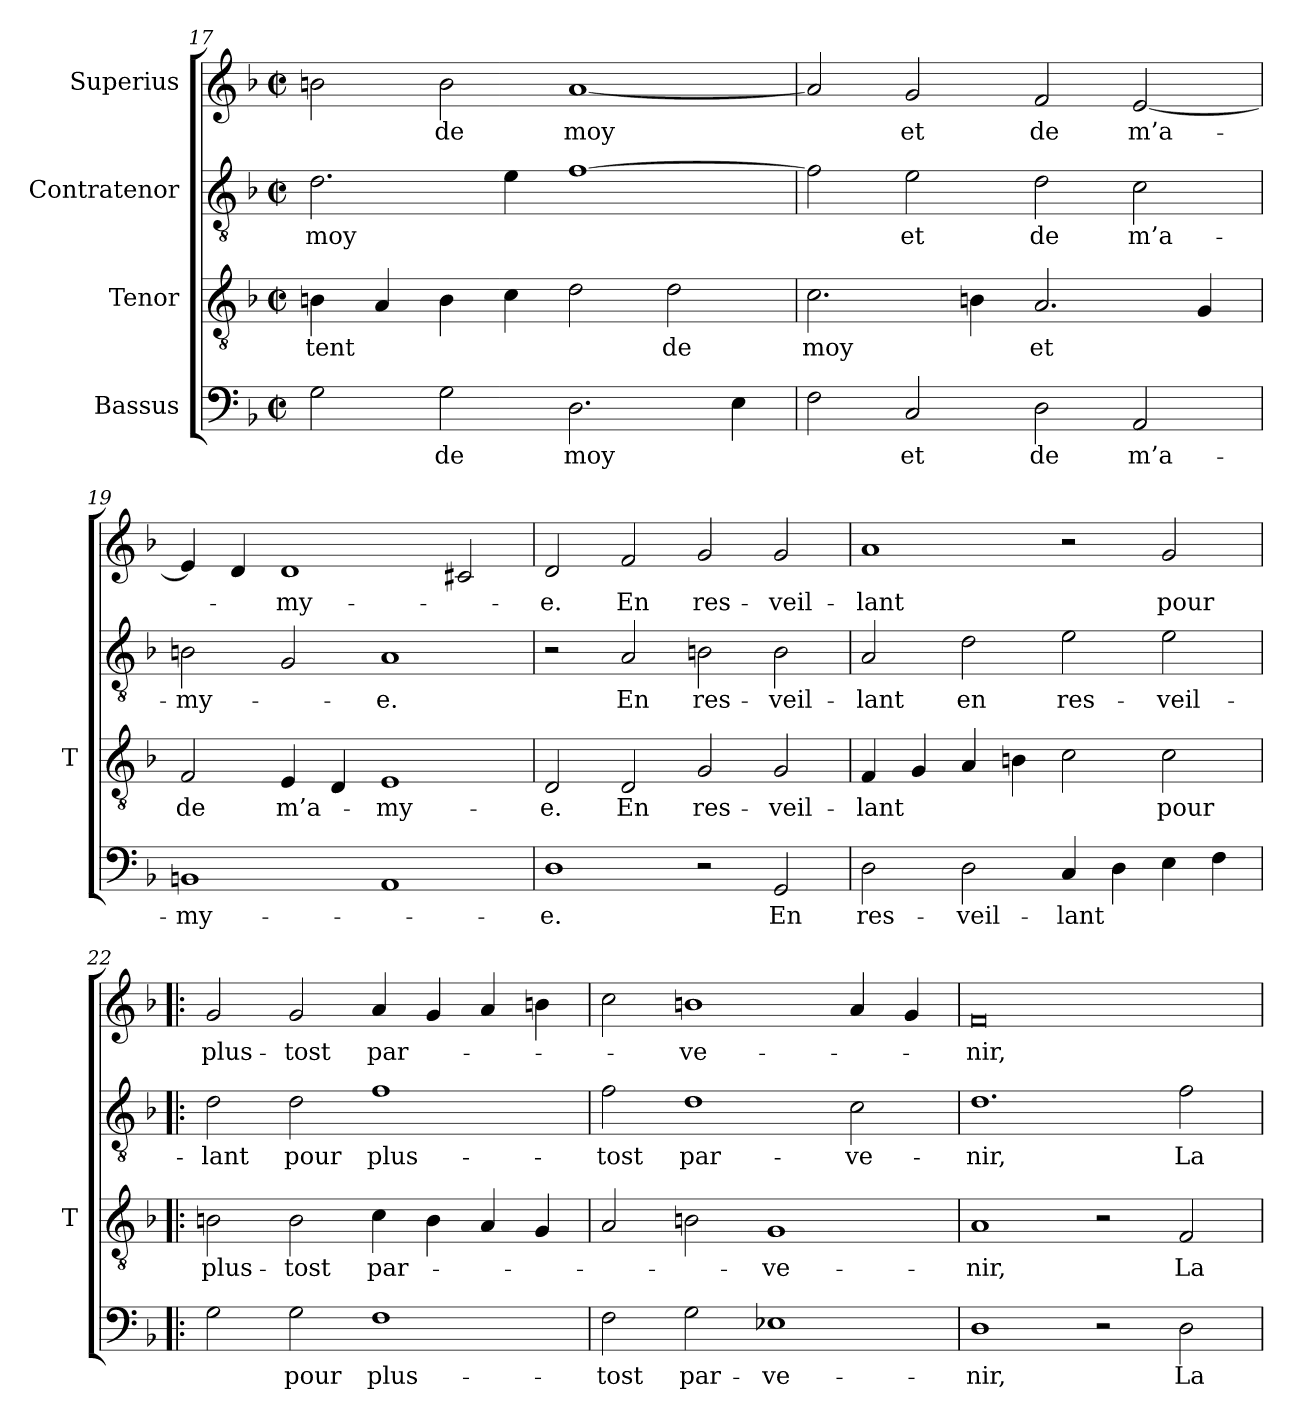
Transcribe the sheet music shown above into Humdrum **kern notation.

**kern	**text	**kern	**text	**kern	**text	**kern	**text
*part4	*part4	*part3	*part3	*part2	*part2	*part1	*part1
*staff4	*staff4	*staff3	*staff3	*staff2	*staff2	*staff1	*staff1
*I"Bassus	*	*I"Tenor	*	*I"Contratenor	*	*I"Superius	*
*	*	*I'T	*	*	*	*	*
*clefF4	*	*clefGv2	*	*clefGv2	*	*clefG2	*
*k[b-]	*	*k[b-]	*	*k[b-]	*	*k[b-]	*
*F:	*	*F:	*	*F:	*	*F:	*
*M2/2	*	*M2/2	*	*M2/2	*	*M2/2	*
*met(c|)	*	*met(c|)	*	*met(c|)	*	*met(c|)	*
=17	=17	=17	=17	=17	=17	=17	=17
2G	.	4B	-tent	2.d	-moy	2b	.
.	.	4A	.	.	.	.	.
2G	-de	4B	.	.	.	2b	-de
.	.	4c	.	4e	.	.	.
2.D	-moy	2d	.	[1f	.	[1a	-moy
.	.	2d	-de	.	.	.	.
4E	.	.	.	.	.	.	.
!!LO:LB:g=z
=18	=18	=18	=18	=18	=18	=18	=18
2F	.	2.c	-moy	2f]	.	2a]	.
2C	-et	.	.	2e	-et	2g	-et
.	.	4B	.	.	.	.	.
2D	-de	2.A	-et	2d	-de	2f	-de
2AA	m’a-	.	.	2c	m’a-	[2e	m’a-
.	.	4G	.	.	.	.	.
=19	=19	=19	=19	=19	=19	=19	=19
1BB	my-	2F	-de	2B	my-	4e]	.
.	.	.	.	.	.	4d	.
.	.	4E	m’a-	2G	.	1d	my-
.	.	4D	.	.	.	.	.
1AA	.	1E	my-	1A	-e.	.	.
.	.	.	.	.	.	2c#X	.
=20	=20	=20	=20	=20	=20	=20	=20
1D	-e.	2D	-e.	2r	.	2d	-e.
.	.	2D	-En	2A	-En	2f	-En
2r	.	2G	res-	2B	res-	2g	res-
2GG	-En	2G	veil-	2B	veil-	2g	veil-
=21	=21	=21	=21	=21	=21	=21	=21
2D	res-	4F	-lant	2A	-lant	1a	-lant
.	.	4G	.	.	.	.	.
2D	veil-	4A	.	2d	-en	.	.
.	.	4B	.	.	.	.	.
4C	-lant	2c	.	2e	res-	2r	.
4D	.	.	.	.	.	.	.
4E	.	2c	-pour	2e	veil-	2g	-pour
4F	.	.	.	.	.	.	.
=22!|:	=22!|:	=22!|:	=22!|:	=22!|:	=22!|:	=22!|:	=22!|:
2G	.	2B	plus-	2d	-lant	2g	plus-
2G	-pour	2B	-tost	2d	-pour	2g	-tost
1F	plus-	4c	par-	1f	plus-	4a	par-
.	.	4B	.	.	.	4g	.
.	.	4A	.	.	.	4a	.
.	.	4G	.	.	.	4b	.
!!LO:LB:g=z
=23	=23	=23	=23	=23	=23	=23	=23
2F	-tost	2A	.	2f	-tost	2cc	.
2G	par-	2B	.	1d	par-	1b	ve-
1E-X	ve-	1G	ve-	.	.	.	.
.	.	.	.	2c	ve-	4a	.
.	.	.	.	.	.	4g	.
=24	=24	=24	=24	=24	=24	=24	=24
1D	-nir,	1A	-nir,	1.d	-nir,	0f	-nir,
2r	.	2r	.	.	.	.	.
2D	-La	2F	-La	2f	-La	.	.
=	=	=	=	=	=	=	=
*-	*-	*-	*-	*-	*-	*-	*-
